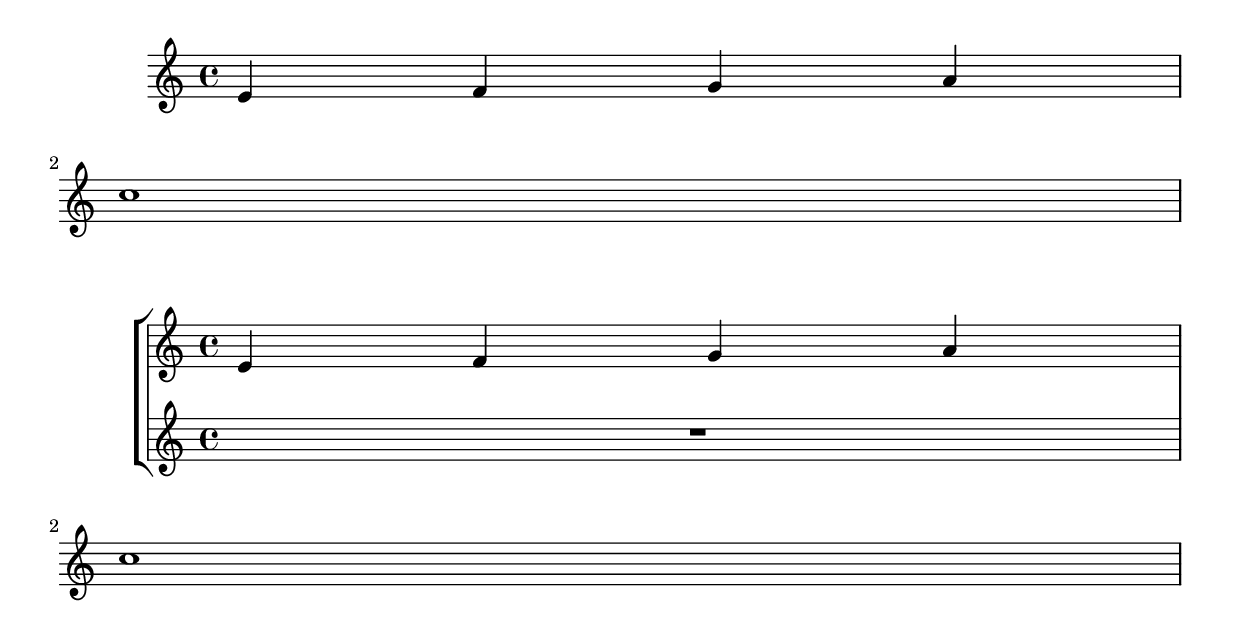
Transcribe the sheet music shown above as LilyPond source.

%% DO NOT EDIT this file manually; it is automatically
%% generated from LSR http://lsr.dsi.unimi.it
%% Make any changes in LSR itself, or in Documentation/snippets/new/ ,
%% and then run scripts/auxiliar/makelsr.py
%%
%% This file is in the public domain.
\version "2.15.25"

\header {
  lsrtags = "staff-notation, tweaks-and-overrides, breaks"

%% Translation of GIT committish: 6977ddc9a3b63ea810eaecb864269c7d847ccf98
  texidoces = "
El primer pentagrama vacío también se puede suprimir de la
partitura estableciendo la propiedad @code{remove-first} de
@code{VerticalAxisGroup}.  Esto se puede hacer globalmente dentro
del bloque @code{\\layout}, o localmente dentro del pentagrama
concreto que se quiere suprimir.  En este último caso, tenemos que
especificar el contexto (@code{Staff} se aplica sólo al pentagrama
actual) delante de la propiedad.

El pentagrama inferior del segundo grupo no se elimina, porque el
ajuste sólo se aplica al pentagrama concreto dentro del que se
escribe.

"
  doctitlees = "Quitar la primera línea vacía"


%% Translation of GIT committish: 0a868be38a775ecb1ef935b079000cebbc64de40
  texidocde = "
Ein leeres Notensystem kann auch aus der ersten Zeile einer Partitur
entfernt werden, indem die Eigenschaft @code{remove-first} der
@code{VerticalAxisGroup}-Eigenschaft eingesetzt wird.  Das kann
man global in einer @code{\\layout}-Umgebung oder lokal in dem
bestimmten Notensystem machen, das entfernt werden soll.  In letzterem
Fall muss man den Kontext angeben.

Das untere Notensystem der zweiten Systemgruppe wird nicht entfernt,
weil in die Einstellungen in dem Schnipsel nur für das eine Notensystem
gültig sind.

"
  doctitlede = "Die erste leere Notenzeile auch entfernen"

%% Translation of GIT committish: 4ab2514496ac3d88a9f3121a76f890c97cedcf4e
  texidocfr = "
Par défaut, le premier système comportera absolument toutes les portées.
Si vous voulez masquer les portées vides y compris pour le premier
système, vous devrez activer la propriété @code{remove-first} du
@code{VerticalAxisGroup}.  Mentionnée dans un bloc @code{\\layout},
cette commande agira de manière globale.  Pour qu'elle ne soit effective
que pour une portée individuelle, vous devrez également spécifier le
contexte (@code{Staff} pour qu'il ne concerne que la portée en cours) en
préfixe de la propriété.

La première ligne inférieure du deuxième @code{StaffGroup} est bien
présente, pour la simple raison que le réglage en question ne s'applique
qu'à la portée dans laquelle il a été inscrit.

"
  doctitlefr = "Masquage de la première ligne si elle est vide"


  texidoc = "
The first empty staff can also be removed from the score by setting the
@code{VerticalAxisGroup} property @code{remove-first}. This can be done
globally inside the @code{\\layout} block, or locally inside the
specific staff that should be removed.  In the latter case, you have to
specify the context (@code{Staff} applies only to the current staff) in
front of the property.

The lower staff of the second staff group is not removed, because the
setting applies only to the specific staff inside of which it is
written.

"
  doctitle = "Removing the first empty line"
} % begin verbatim

\layout {
  \context {
    \Staff \RemoveEmptyStaves
    % To use the setting globally, uncomment the following line:
    % \override VerticalAxisGroup #'remove-first = ##t
  }
}
\new StaffGroup <<
  \new Staff \relative c' {
    e4 f g a \break
    c1
  }
  \new Staff {
    % To use the setting globally, comment this line,
    % uncomment the line in the \layout block above
    \override Staff.VerticalAxisGroup #'remove-first = ##t
    R1 \break
    R
  }
>>
\new StaffGroup <<
  \new Staff \relative c' {
    e4 f g a \break
    c1
  }
  \new Staff {
    R1 \break
    R
  }
>>

